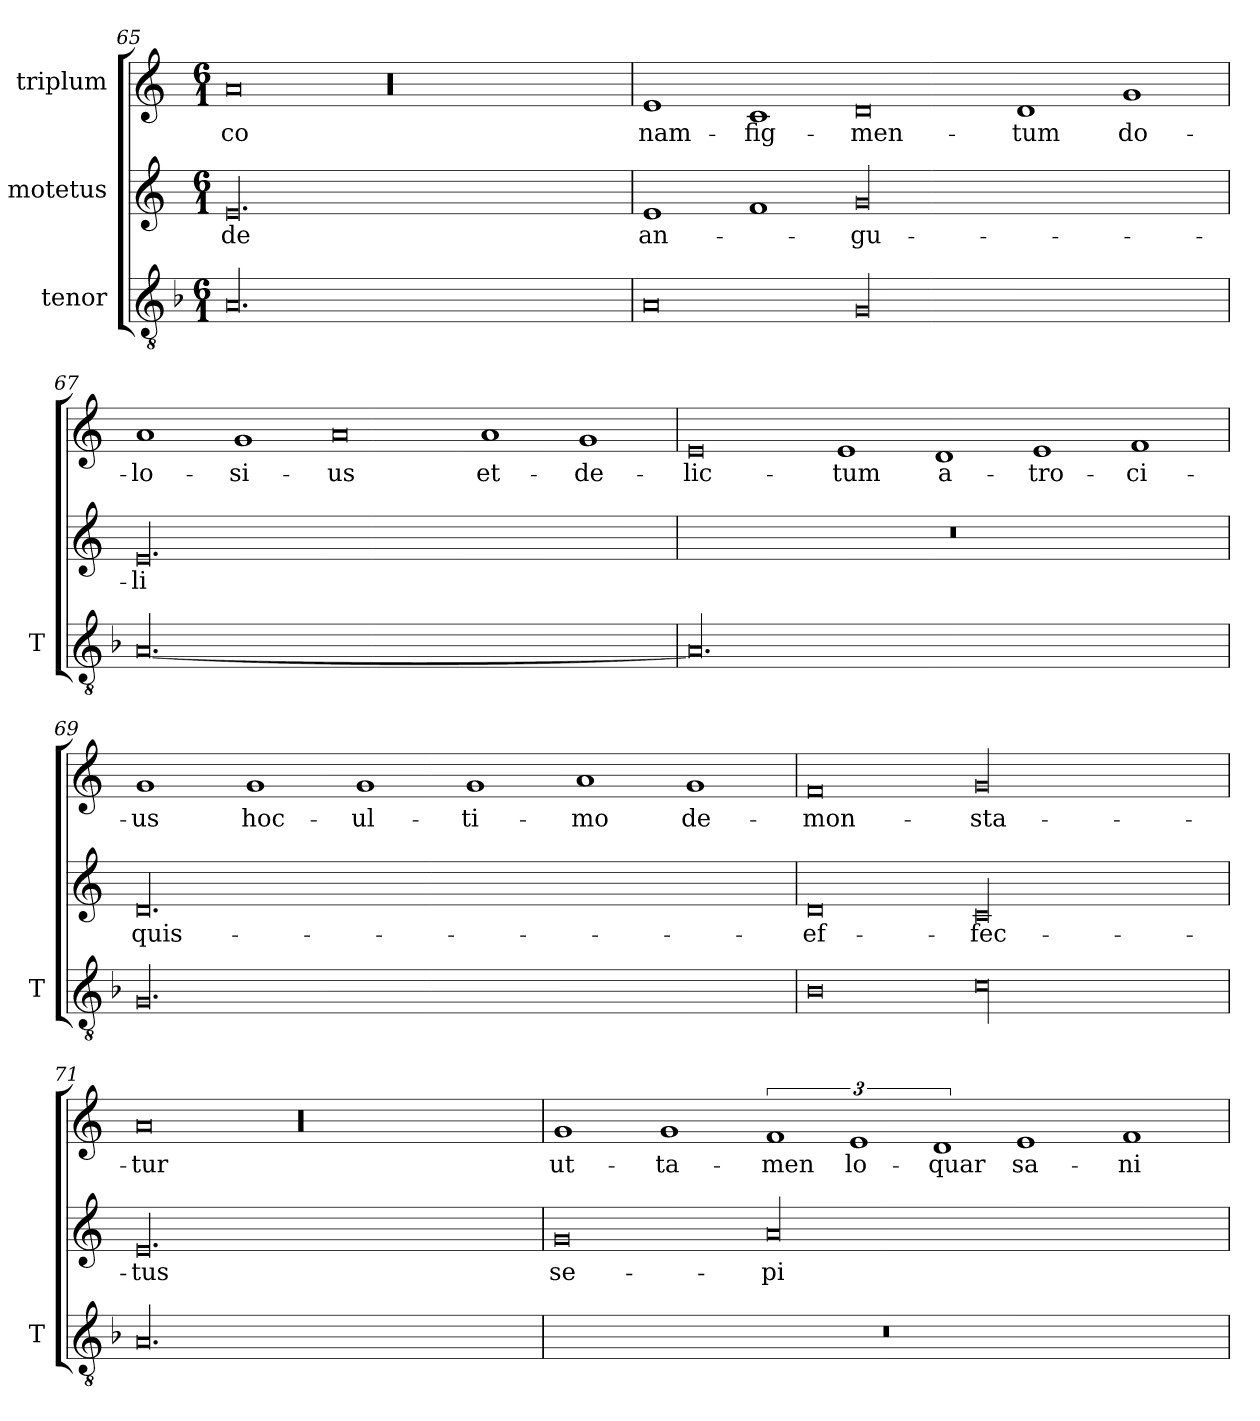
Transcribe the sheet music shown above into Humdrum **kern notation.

**kern	**kern	**text	**kern	**text
*part3	*part2	*part2	*part1	*part1
*staff3	*staff2	*staff2	*staff1	*staff1
*I"tenor	*I"motetus	*	*I"triplum	*
*I'T	*	*	*	*
*clefGv2	*clefG2	*	*clefG2	*
*k[b-]	*k[]	*	*k[]	*
*F:	*C:	*	*C:	*
*M6/1	*M6/1	*	*M6/1	*
=65	=65	=65	=65	=65
00.A/	00.e/	-de	0a/	-co
.	.	.	00r	.
=66	=66	=66	=66	=66
0A/	1e/	an-	1e/	nam-
.	1f/	.	1c/	fig-
00G/	00g/	-gu-	0d/	-men-
.	.	.	1d/	-tum
.	.	.	1g/	do-
=67	=67	=67	=67	=67
[00.A/	00.e/	-li	1a/	-lo-
.	.	.	1g/	-si-
.	.	.	0a/	-us
.	.	.	1a/	et-
.	.	.	1g/	de-
=68	=68	=68	=68	=68
00.A/]	00.r	.	0e/	-lic-
.	.	.	1e/	-tum
.	.	.	1d/	a-
.	.	.	1e/	-tro-
.	.	.	1f/	-ci-
=69	=69	=69	=69	=69
00.G/	00.d/	quis-	1g/	-us
.	.	.	1g/	hoc-
.	.	.	1g/	ul-
.	.	.	1g/	-ti-
.	.	.	1a/	-mo
.	.	.	1g/	de-
=70	=70	=70	=70	=70
0B-\	0d/	ef-	0f/	-mon-
00c\	00c/	-fec-	00g/	-sta-
=71	=71	=71	=71	=71
00.A/	00.e/	-tus	0a/	-tur
.	.	.	00r	.
=72	=72	=72	=72	=72
00.r	0g/	se-	1g/	ut-
.	.	.	1g/	ta-
.	00a/	-pi-	3%2f/	-men
.	.	.	3%2e/	lo-
.	.	.	3%2d/	-quar
.	.	.	1e/	sa-
.	.	.	1f/	-ni-
=	=	=	=	=
*-	*-	*-	*-	*-
